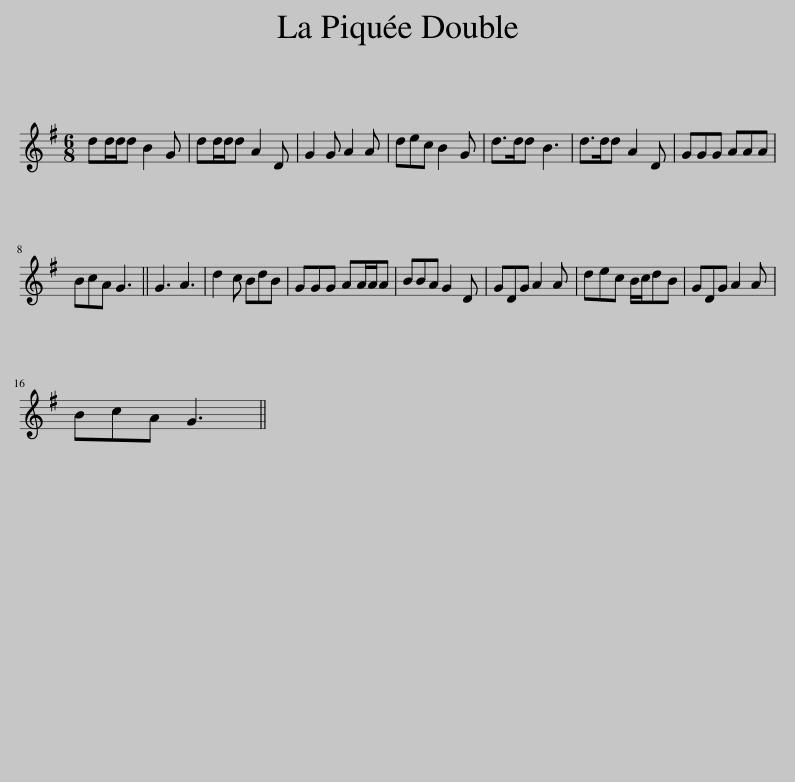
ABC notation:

X:1
L:1/8
M:6/8
I:linebreak $
K:G
V:1 treble
V:1
 dd/d/d B2 G | dd/d/d A2 D | G2 G A2 A | dec B2 G | d>dd B3 | %5
 d>dd A2 D | GGG AAA |$ BcA G3 || G3 A3 | d2 c BdB | %10
 GGG AA/A/A | BBA G2 D | GDG A2 A | dec B/c/dB | GDG A2 A |$ %15
 BcA G3 || %16
